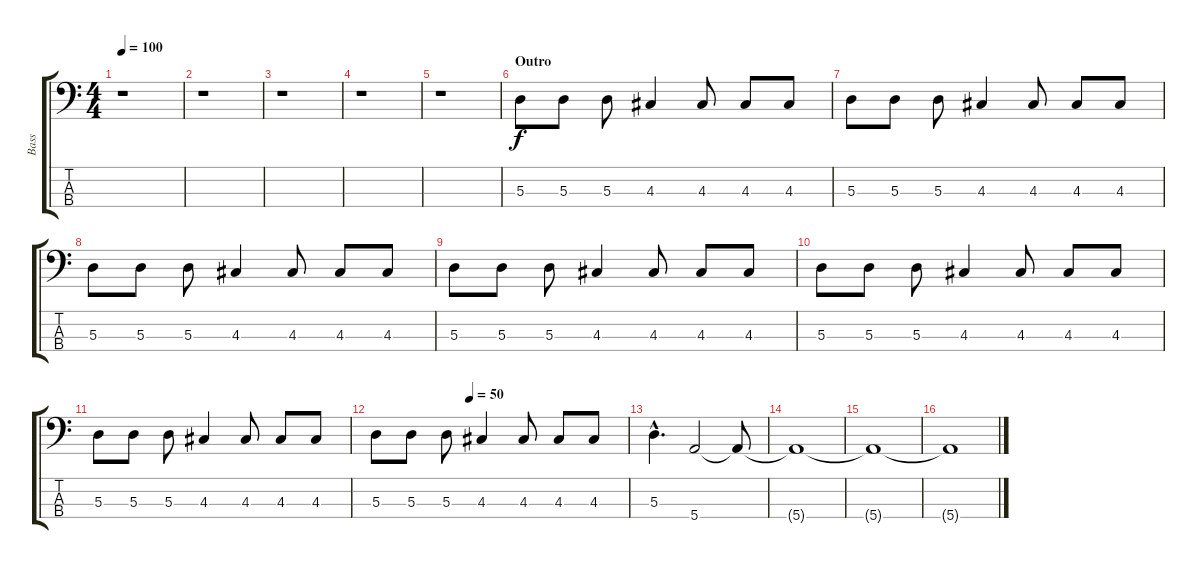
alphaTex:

\track ("Bass" "Bass") {instrument electricbassfinger}
\staff {score tabs}
\tuning (G2 D2 A1 E1) {hide}
\ts (4 4)
\tempo 100
\clef f4
\ks c
r.1{dy f} |
r.1 |
r.1 |
r.1 |
r.1 |
\section ("" "Outro")
5.3.8 5.3.8 5.3.8 4.3.4 4.3.8 4.3.8 4.3.8 |
5.3.8 5.3.8 5.3.8 4.3.4 4.3.8 4.3.8 4.3.8 |
5.3.8 5.3.8 5.3.8 4.3.4 4.3.8 4.3.8 4.3.8 |
5.3.8 5.3.8 5.3.8 4.3.4 4.3.8 4.3.8 4.3.8 |
5.3.8 5.3.8 5.3.8 4.3.4 4.3.8 4.3.8 4.3.8 |
5.3.8 5.3.8 5.3.8 4.3.4 4.3.8 4.3.8 4.3.8 |
\tempo (50 0.375)
5.3.8 5.3.8 5.3.8 4.3.4 4.3.8 4.3.8 4.3.8 |
5.3{hac}.4{d} 5.4.2 5.4{t}.8 |
5.4{t}.1 |
5.4{t}.1 |
5.4{t}.1
